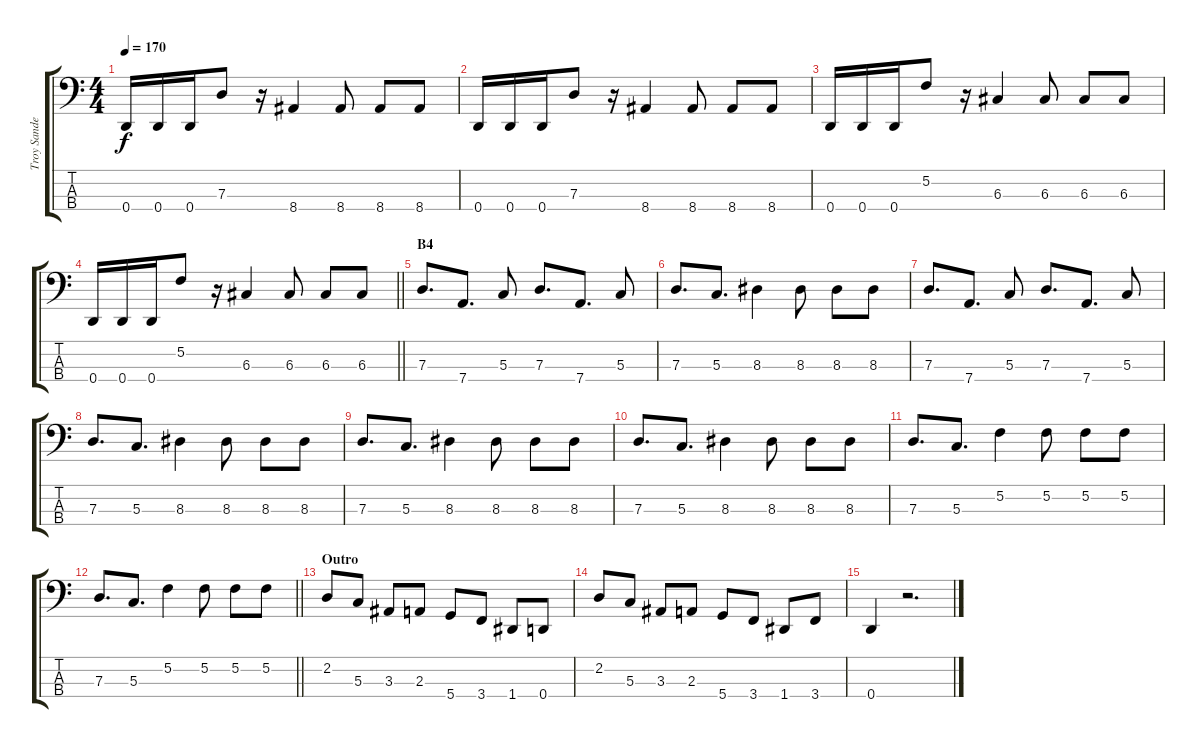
\track ("Troy Sanders" "Troy Sande") {instrument electricbassfinger}
\staff {score tabs}
\tuning (F2 C2 G1 D1) {hide}
\ts (4 4)
\tempo 170
\clef f4
\ks c
0.4.16{dy f} 0.4.16 0.4.16 7.3.8 r.16 8.4.4 8.4.8 8.4.8 8.4.8 |
0.4.16 0.4.16 0.4.16 7.3.8 r.16 8.4.4 8.4.8 8.4.8 8.4.8 |
0.4.16 0.4.16 0.4.16 5.2.8 r.16 6.3.4 6.3.8 6.3.8 6.3.8 |
\barLineRight lightlight
0.4.16 0.4.16 0.4.16 5.2.8 r.16 6.3.4 6.3.8 6.3.8 6.3.8 |
\section ("" "B4")
7.3.8{d} 7.4.8{d} 5.3.8 7.3.8{d} 7.4.8{d} 5.3.8 |
7.3.8{d} 5.3.8{d} 8.3.4 8.3.8 8.3.8 8.3.8 |
7.3.8{d} 7.4.8{d} 5.3.8 7.3.8{d} 7.4.8{d} 5.3.8 |
7.3.8{d} 5.3.8{d} 8.3.4 8.3.8 8.3.8 8.3.8 |
7.3.8{d} 5.3.8{d} 8.3.4 8.3.8 8.3.8 8.3.8 |
7.3.8{d} 5.3.8{d} 8.3.4 8.3.8 8.3.8 8.3.8 |
7.3.8{d} 5.3.8{d} 5.2.4 5.2.8 5.2.8 5.2.8 |
\barLineRight lightlight
7.3.8{d} 5.3.8{d} 5.2.4 5.2.8 5.2.8 5.2.8 |
\section ("" "Outro")
2.2.8 5.3.8 3.3.8 2.3.8 5.4.8 3.4.8 1.4.8 0.4.8 |
2.2.8 5.3.8 3.3.8 2.3.8 5.4.8 3.4.8 1.4.8 3.4.8 |
0.4.4 r.2{d}
